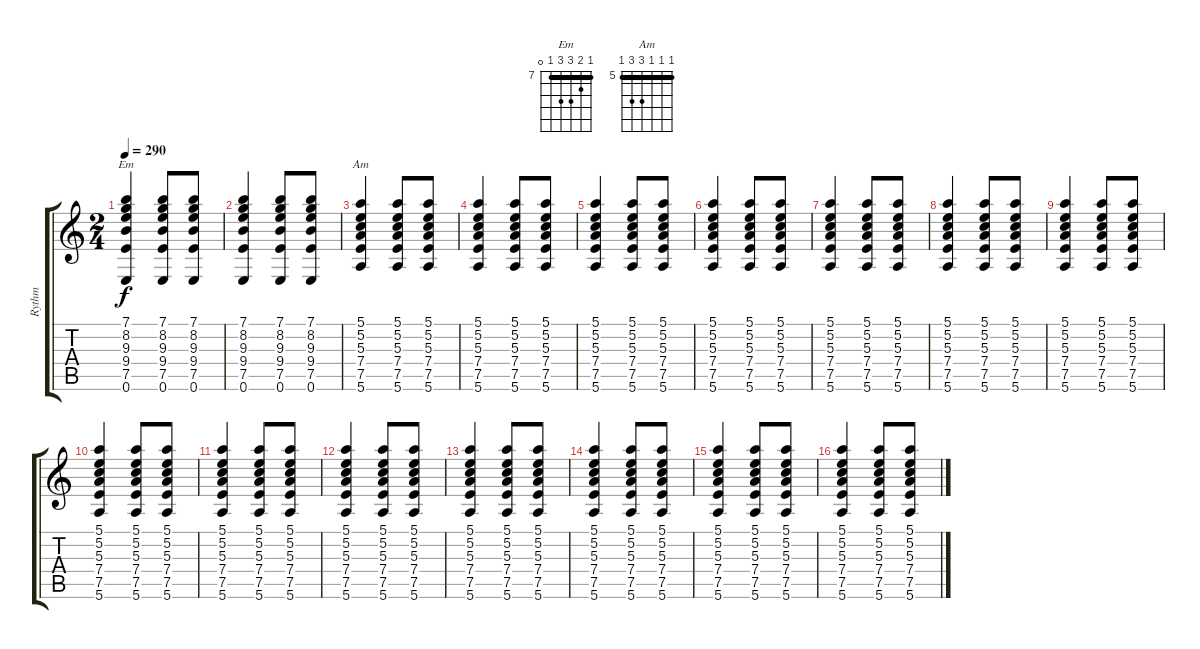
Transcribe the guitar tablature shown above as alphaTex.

\track ("Rythm" "Rythm") {instrument acousticguitarsteel}
\staff {score tabs}
\tuning (E4 B3 G3 D3 A2 E2) {hide}
\chord ("Em" 7 8 9 9 7 0) {firstfret 7 barre 7}
\chord ("Am" 5 5 5 7 7 5) {firstfret 5 barre 5}
\ts (2 4)
\tempo 290
\clef g2
\ks c
(7.1 8.2 9.3 9.4 7.5 0.6).4{ch "Em" dy f} (7.1 8.2 9.3 9.4 7.5 0.6).8 (7.1 8.2 9.3 9.4 7.5 0.6).8 |
(7.1 8.2 9.3 9.4 7.5 0.6).4 (7.1 8.2 9.3 9.4 7.5 0.6).8 (7.1 8.2 9.3 9.4 7.5 0.6).8 |
(5.1 5.2 5.3 7.4 7.5 5.6).4{ch "Am"} (5.1 5.2 5.3 7.4 7.5 5.6).8 (5.1 5.2 5.3 7.4 7.5 5.6).8 |
(5.1 5.2 5.3 7.4 7.5 5.6).4 (5.1 5.2 5.3 7.4 7.5 5.6).8 (5.1 5.2 5.3 7.4 7.5 5.6).8 |
(5.1 5.2 5.3 7.4 7.5 5.6).4 (5.1 5.2 5.3 7.4 7.5 5.6).8 (5.1 5.2 5.3 7.4 7.5 5.6).8 |
(5.1 5.2 5.3 7.4 7.5 5.6).4 (5.1 5.2 5.3 7.4 7.5 5.6).8 (5.1 5.2 5.3 7.4 7.5 5.6).8 |
(5.1 5.2 5.3 7.4 7.5 5.6).4 (5.1 5.2 5.3 7.4 7.5 5.6).8 (5.1 5.2 5.3 7.4 7.5 5.6).8 |
(5.1 5.2 5.3 7.4 7.5 5.6).4 (5.1 5.2 5.3 7.4 7.5 5.6).8 (5.1 5.2 5.3 7.4 7.5 5.6).8 |
(5.1 5.2 5.3 7.4 7.5 5.6).4 (5.1 5.2 5.3 7.4 7.5 5.6).8 (5.1 5.2 5.3 7.4 7.5 5.6).8 |
(5.1 5.2 5.3 7.4 7.5 5.6).4 (5.1 5.2 5.3 7.4 7.5 5.6).8 (5.1 5.2 5.3 7.4 7.5 5.6).8 |
(5.1 5.2 5.3 7.4 7.5 5.6).4 (5.1 5.2 5.3 7.4 7.5 5.6).8 (5.1 5.2 5.3 7.4 7.5 5.6).8 |
(5.1 5.2 5.3 7.4 7.5 5.6).4 (5.1 5.2 5.3 7.4 7.5 5.6).8 (5.1 5.2 5.3 7.4 7.5 5.6).8 |
(5.1 5.2 5.3 7.4 7.5 5.6).4 (5.1 5.2 5.3 7.4 7.5 5.6).8 (5.1 5.2 5.3 7.4 7.5 5.6).8 |
(5.1 5.2 5.3 7.4 7.5 5.6).4 (5.1 5.2 5.3 7.4 7.5 5.6).8 (5.1 5.2 5.3 7.4 7.5 5.6).8 |
(5.1 5.2 5.3 7.4 7.5 5.6).4 (5.1 5.2 5.3 7.4 7.5 5.6).8 (5.1 5.2 5.3 7.4 7.5 5.6).8 |
(5.1 5.2 5.3 7.4 7.5 5.6).4 (5.1 5.2 5.3 7.4 7.5 5.6).8 (5.1 5.2 5.3 7.4 7.5 5.6).8
